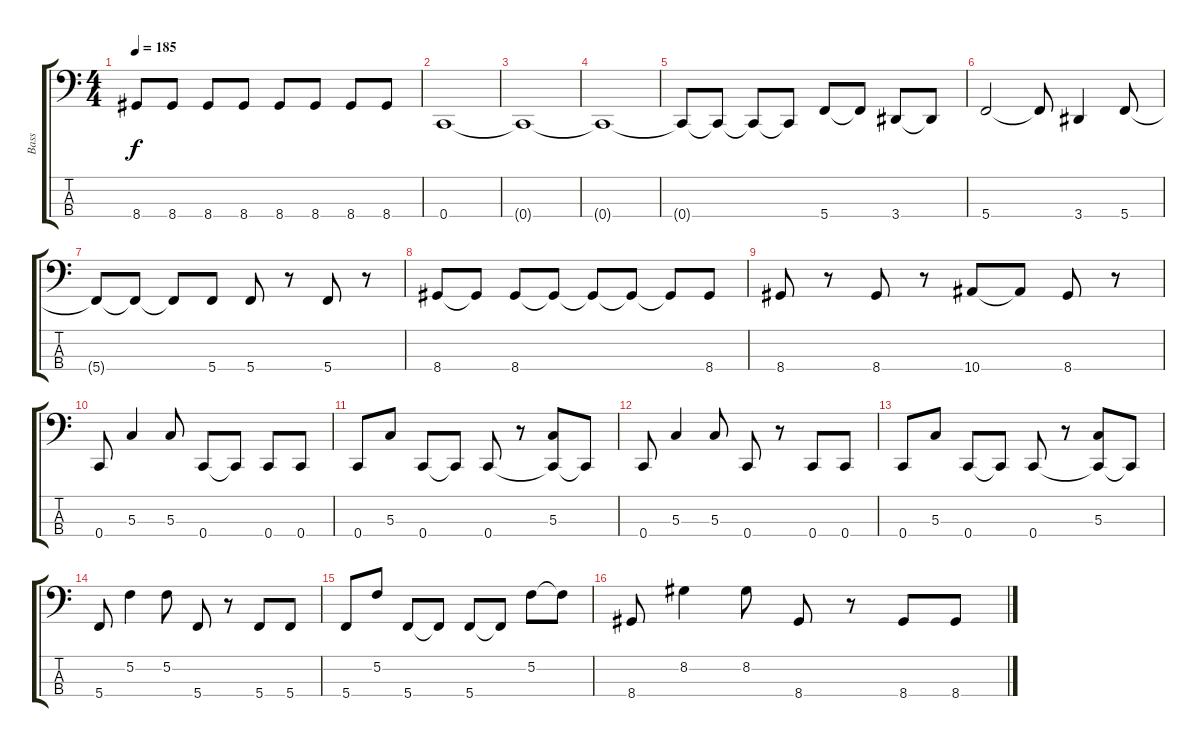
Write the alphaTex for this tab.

\track ("Bass" "Bass") {instrument electricbassfinger}
\staff {score tabs}
\tuning (F2 C2 G1 C1) {hide}
\ts (4 4)
\tempo 185
\clef f4
\ks c
8.4.8{dy f} 8.4.8 8.4.8 8.4.8 8.4.8 8.4.8 8.4.8 8.4.8 |
0.4.1 |
0.4{t}.1 |
0.4{t}.1 |
0.4{t}.8 0.4{t}.8 0.4{t}.8 0.4{t}.8 5.4.8 5.4{t}.8 3.4.8 3.4{t}.8 |
5.4.2 5.4{t}.8 3.4.4 5.4.8 |
5.4{t}.8 5.4{t}.8 5.4{t}.8 5.4.8 5.4.8 r.8 5.4.8 r.8 |
8.4.8 8.4{t}.8 8.4.8 8.4{t}.8 8.4{t}.8 8.4{t}.8 8.4{t}.8 8.4.8 |
8.4.8 r.8 8.4.8 r.8 10.4.8 10.4{t}.8 8.4.8 r.8 |
0.4.8 5.3.4 5.3.8 0.4.8 0.4{t}.8 0.4.8 0.4.8 |
0.4.8 5.3.8 0.4.8 0.4{t}.8 0.4.8 r.8 (5.3 0.4{t}).8 0.4{t}.8 |
0.4.8 5.3.4 5.3.8 0.4.8 r.8 0.4.8 0.4.8 |
0.4.8 5.3.8 0.4.8 0.4{t}.8 0.4.8 r.8 (5.3 0.4{t}).8 0.4{t}.8 |
5.4.8 5.2.4 5.2.8 5.4.8 r.8 5.4.8 5.4.8 |
5.4.8 5.2.8 5.4.8 5.4{t}.8 5.4.8 5.4{t}.8 5.2.8 5.2{t}.8 |
8.4.8 8.2.4 8.2.8 8.4.8 r.8 8.4.8 8.4.8
